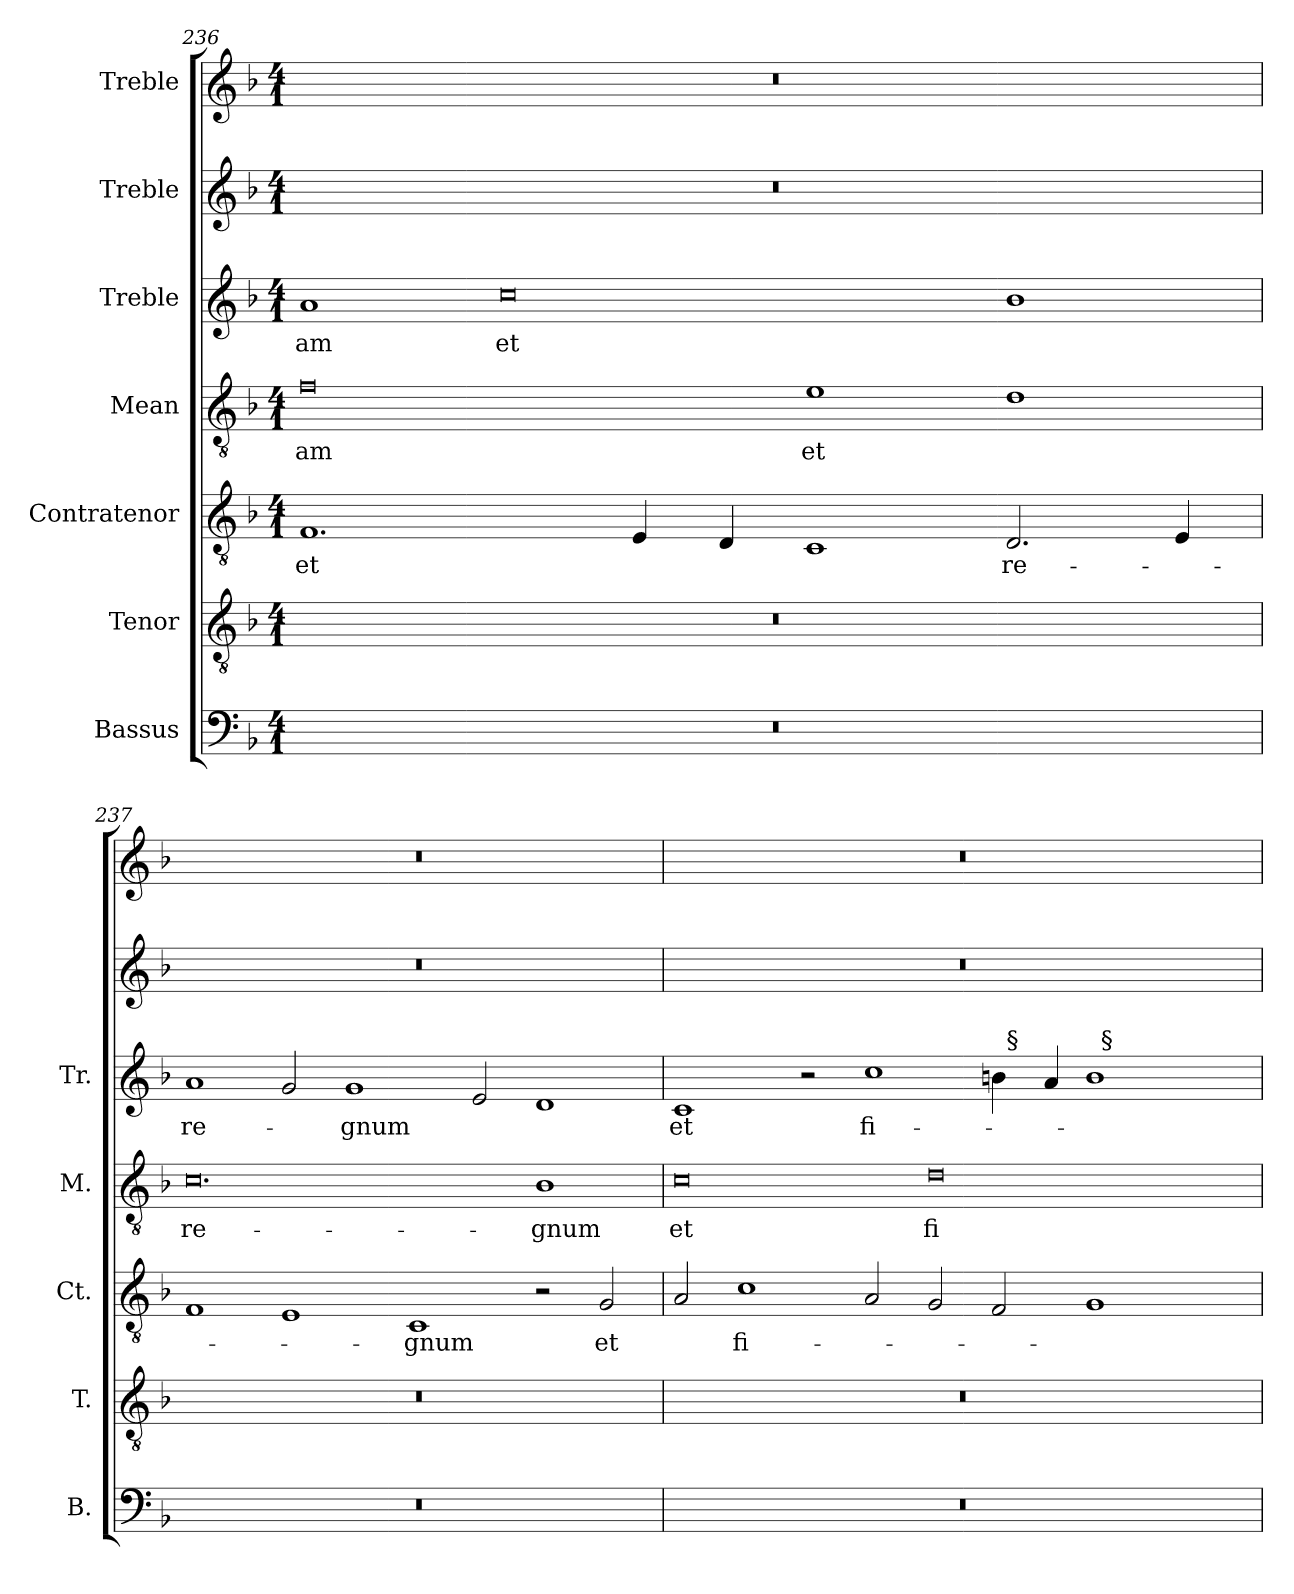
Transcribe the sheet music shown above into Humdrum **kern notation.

**kern	**kern	**kern	**text	**kern	**text	**kern	**text	**kern	**kern
*part7	*part6	*part5	*part5	*part4	*part4	*part3	*part3	*part2	*part1
*staff7	*staff6	*staff5	*staff5	*staff4	*staff4	*staff3	*staff3	*staff2	*staff1
*I"Bassus	*I"Tenor	*I"Contratenor	*	*I"Mean	*	*I"Treble	*	*I"Treble	*I"Treble
*I'B.	*I'T.	*I'Ct.	*	*I'M.	*	*I'Tr.	*	*	*
!!LO:LB:g=z
*clefF4	*clefGv2	*clefGv2	*	*clefGv2	*	*clefG2	*	*clefG2	*clefG2
*	*ITrd7c12	*ITrd7c12	*	*ITrd7c12	*	*	*	*	*
*k[b-]	*k[b-]	*k[b-]	*	*k[b-]	*	*k[b-]	*	*k[b-]	*k[b-]
*F:	*F:	*F:	*	*F:	*	*F:	*	*F:	*F:
*M4/1	*M4/1	*M4/1	*	*M4/1	*	*M4/1	*	*M4/1	*M4/1
=236	=236	=236	=236	=236	=236	=236	=236	=236	=236
!LO:N:vis=1	!LO:N:vis=1	!	!	!	!	!	!	!	!
!	!	!	!LO:LY:b:color=#000000	!	!	!	!	!	!
!	!	!	!	!	!LO:LY:b:color=#000000	!	!	!	!
!	!	!	!	!	!	!	!LO:LY:b:color=#000000	!LO:N:vis=1	!LO:N:vis=1
00r	00r	1.FFi	et	0Fi	-am	1ai	-am	00r	00r
!	!	!	!	!	!	!	!LO:LY:b:color=#000000	!	!
.	.	.	.	.	.	0cci	et	.	.
.	.	4EEi/	.	.	.	.	.	.	.
.	.	4DDi/	.	.	.	.	.	.	.
!	!	!	!	!	!LO:LY:b:color=#000000	!	!	!	!
.	.	1CCi	.	1Ei	et	.	.	.	.
!	!	!	!LO:LY:b:color=#000000	!	!	!	!	!	!
.	.	2.DDi/	re-	1Di	.	1b-i	.	.	.
.	.	4EEi/	.	.	.	.	.	.	.
=237`	=237`	=237`	=237`	=237`	=237`	=237`	=237`	=237`	=237`
!LO:N:vis=1	!LO:N:vis=1	!	!	!	!	!	!	!	!
!	!	!	!	!	!LO:LY:b:color=#000000	!	!	!	!
!	!	!	!	!	!	!	!LO:LY:b:color=#000000	!LO:N:vis=1	!LO:N:vis=1
00r	00r	1FFi	.	0.Ci	re-	1ai	re-	00r	00r
.	.	1EEi	.	.	.	2gi/	.	.	.
!	!	!	!	!	!	!	!LO:LY:b:color=#000000	!	!
.	.	.	.	.	.	1gi	-gnum	.	.
!	!	!	!LO:LY:b:color=#000000	!	!	!	!	!	!
.	.	1CCi	-gnum	.	.	.	.	.	.
.	.	.	.	.	.	2ei/	.	.	.
!	!	!	!	!	!LO:LY:b:color=#000000	!	!	!	!
.	.	2r	.	1BB-i	-gnum	1di	.	.	.
!	!	!	!LO:LY:b:color=#000000	!	!	!	!	!	!
.	.	2GGi/	et	.	.	.	.	.	.
=238`	=238`	=238`	=238`	=238`	=238`	=238`	=238`	=238`	=238`
!LO:N:vis=1	!LO:N:vis=1	!	!	!	!	!	!	!	!
!	!	!	!	!	!LO:LY:b:color=#000000	!	!	!	!
!	!	!	!	!	!	!	!LO:LY:b:color=#000000	!LO:N:vis=1	!LO:N:vis=1
*	*	*	*	*	*	*^	*	*	*
*	*	*	*	*	*	*	*^	*	*	*
00r	00r	2AAi/	.	0Ci	et	1ci	1ryy	1ryy	et	00r	00r
!	!	!	!LO:LY:b:color=#000000	!	!	!	!	!	!	!	!
.	.	1Ci	fi-	.	.	.	.	.	.	.	.
.	.	.	.	.	.	2r	1ryy	1ryy	.	.	.
!	!	!	!	!	!	!	!	!	!LO:LY:b:color=#000000	!	!
.	.	2AAi/	.	.	.	1cci	.	.	fi-	.	.
!	!	!	!	!	!LO:LY:b:color=#000000	!	!	!	!	!	!
.	.	2GGi/	.	0Di	fi-	.	2ryy	1ryy	.	.	.
.	.	2FFi/	.	.	.	4bi\	32ryy	.	.	.	.
.	.	.	.	.	.	.	256ryy	.	.	.	.
!	!	!	!	!	!	!	!LO:TX:a:t=§	!	!	!	!
.	.	.	.	.	.	.	1ryy	.	.	.	.
.	.	.	.	.	.	4ai/	.	.	.	.	.
.	.	1GGi	.	.	.	1bi	.	32ryy	.	.	.
.	.	.	.	.	.	.	.	256ryy	.	.	.
!	!	!	!	!	!	!	!	!LO:TX:a:t=§	!	!	!
.	.	.	.	.	.	.	.	2ryy	.	.	.
.	.	.	.	.	.	.	4ryy	4ryy	.	.	.
.	.	.	.	.	.	.	8ryy	8ryy	.	.	.
.	.	.	.	.	.	.	16ryy	16ryy	.	.	.
.	.	.	.	.	.	.	64..ryy	64..ryy	.	.	.
*	*	*	*	*	*	*v	*v	*v	*	*	*
=`	=`	=`	=`	=`	=`	=`	=`	=`	=`
*-	*-	*-	*-	*-	*-	*-	*-	*-	*-
